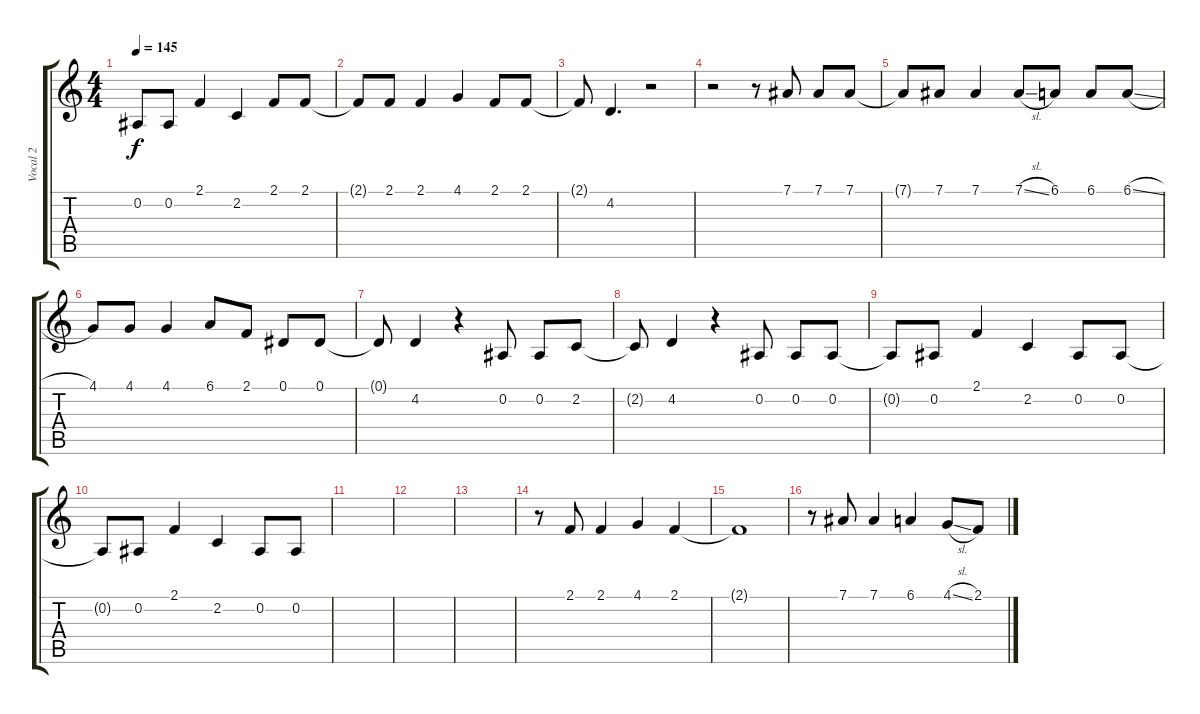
\track ("Vocal 2" "Vocal 2") {instrument violin}
\staff {score tabs}
\tuning (Eb4 Bb3 Gb3 Db3 Ab2 Eb2) {hide}
\ts (4 4)
\tempo 145
\clef g2
\ks c
0.2{t}.8{dy f} 0.2.8 2.1.4 2.2.4 2.1.8 2.1.8 |
2.1{t}.8 2.1.8 2.1.4 4.1.4 2.1.8 2.1.8 |
2.1{t}.8 4.2.4{d} r.2 |
r.2 r.8 7.1.8 7.1.8 7.1.8 |
7.1{t}.8 7.1.8 7.1.4 7.1{sl}.8 6.1.8 6.1.8 6.1{sl}.8 |
4.1.8 4.1.8 4.1.4 6.1.8 2.1.8 0.1.8 0.1.8 |
0.1{t}.8 4.2.4 r.4 0.2.8 0.2.8 2.2.8 |
2.2{t}.8 4.2.4 r.4 0.2.8 0.2.8 0.2.8 |
0.2{t}.8 0.2.8 2.1.4 2.2.4 0.2.8 0.2.8 |
0.2{t}.8 0.2.8 2.1.4 2.2.4 0.2.8 0.2.8 |
|
|
|
r.8 2.1.8 2.1.4 4.1.4 2.1.4 |
2.1{t}.1 |
r.8 7.1.8 7.1.4 6.1.4 4.1{sl}.8 2.1.8
